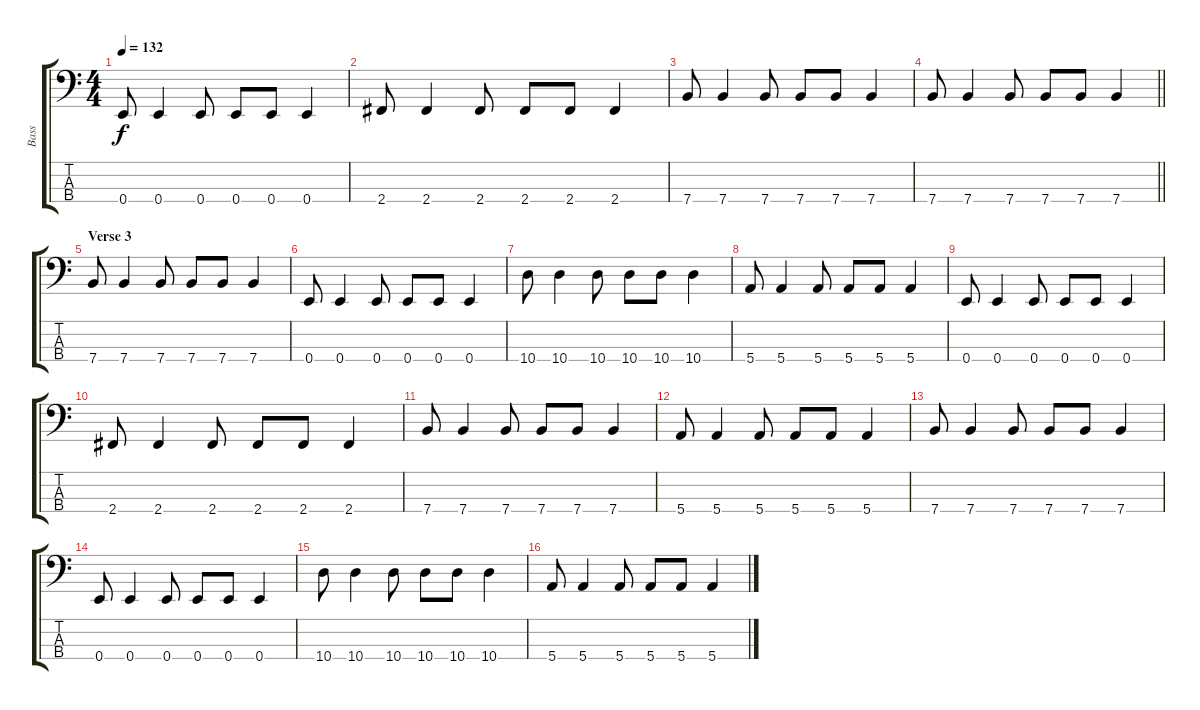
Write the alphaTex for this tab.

\track ("Bass" "Bass") {instrument electricbassfinger}
\staff {score tabs}
\tuning (G2 D2 A1 E1) {hide}
\ts (4 4)
\tempo 132
\clef f4
\ks c
0.4.8{dy f} 0.4.4 0.4.8 0.4.8 0.4.8 0.4.4 |
2.4.8 2.4.4 2.4.8 2.4.8 2.4.8 2.4.4 |
7.4.8 7.4.4 7.4.8 7.4.8 7.4.8 7.4.4 |
\barLineRight lightlight
7.4.8 7.4.4 7.4.8 7.4.8 7.4.8 7.4.4 |
\section ("" "Verse 3")
7.4.8 7.4.4 7.4.8 7.4.8 7.4.8 7.4.4 |
0.4.8 0.4.4 0.4.8 0.4.8 0.4.8 0.4.4 |
10.4.8 10.4.4 10.4.8 10.4.8 10.4.8 10.4.4 |
5.4.8 5.4.4 5.4.8 5.4.8 5.4.8 5.4.4 |
0.4.8 0.4.4 0.4.8 0.4.8 0.4.8 0.4.4 |
2.4.8 2.4.4 2.4.8 2.4.8 2.4.8 2.4.4 |
7.4.8 7.4.4 7.4.8 7.4.8 7.4.8 7.4.4 |
5.4.8 5.4.4 5.4.8 5.4.8 5.4.8 5.4.4 |
7.4.8 7.4.4 7.4.8 7.4.8 7.4.8 7.4.4 |
0.4.8 0.4.4 0.4.8 0.4.8 0.4.8 0.4.4 |
10.4.8 10.4.4 10.4.8 10.4.8 10.4.8 10.4.4 |
5.4.8 5.4.4 5.4.8 5.4.8 5.4.8 5.4.4
